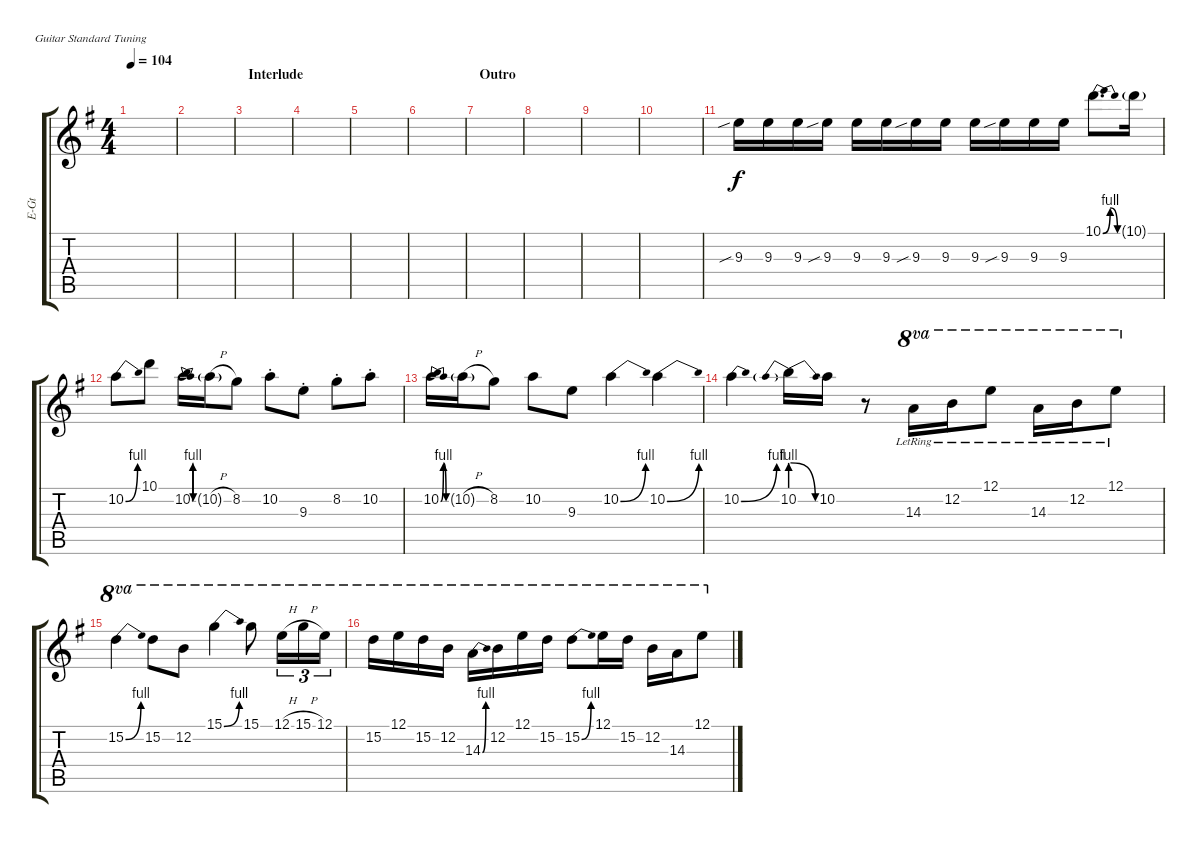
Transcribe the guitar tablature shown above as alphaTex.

\defaultSystemsLayout 4
\track ("Electric Guitar" "E-Gt") {instrument distortionguitar}
\staff {score tabs}
\tuning (E4 B3 G3 D3 A2 E2)
\ts (4 4)
\tempo 104
\clef g2
\scale
0.333333
\ks g
|
\scale
0.333333 |
\section ("" "Interlude")
\scale
0.333333 |
\scale
0.333333 |
\scale
0.333333 |
\scale
0.333333 |
\section ("" "Outro")
\scale
0.333333 |
\scale
0.333333 |
\scale
0.333333 |
\scale
0.333333 |
\scale
0.333333 9.3{sib}.16 9.3.16 9.3.16 9.3{sib}.16 9.3.16 9.3.16 9.3{sib}.16 9.3.16 9.3.16 9.3{sib}.16 9.3.16 9.3.16 10.1{be (bendrelease 0 0 10.2 4 20.4 4 30 0)}.8{d} 10.1{g}.16 |
\scale
0.333333 10.2{be (bend 0 0 15 4)}.8 10.1.8 10.2{be (bendrelease 0 0 10.2 4 20.4 4 30 0)}.16 10.2{h g}.16 8.2.8 10.2{st}.8 9.3{st}.8 8.2{st}.8 10.2{st}.8 |
\scale
0.333333 10.2{be (bendrelease 0 0 10.2 4 20.4 4 30 0)}.16 10.2{h g}.16 8.2.8 10.2.8 9.3.8 10.2{be (bend 0 0 15 4)}.4 10.2{be (bend 0 0 15 4)}.4 |
\scale
0.333333 10.2{be (bend 0 0 15 4)}.4 10.2{be (prebendrelease 0 4 15 0)}.16 10.2.16 r.8 14.3{lr}.16{ot 8va} 12.2{lr}.16{ot 8va} 12.1{lr}.8{ot 8va} 14.3{lr}.16{ot 8va} 12.2{lr}.16{ot 8va} 12.1{lr}.8{ot 8va} |
\scale
0.333333 15.2{be (bend 0 0 15 4)}.4{ot 8va} 15.2.8{ot 8va} 12.2.8{ot 8va} 15.1{be (bend 0 0 15 4)}.4{ot 8va} 15.1.8{ot 8va} 12.1{h}.16{tu (3 2) ot 8va beam merge} 15.1{h}.16{tu (3 2) ot 8va beam merge} 12.1.16{tu (3 2) ot 8va} |
\scale
0.333333 15.2.16{ot 8va} 12.1.16{ot 8va} 15.2.16{ot 8va} 12.2.16{ot 8va} 14.3{be (bend 0 0 15 4)}.16{ot 8va} 12.2.16{ot 8va} 12.1.16{ot 8va} 15.2.16{ot 8va} 15.2{be (bend 0 0 15 4)}.8{ot 8va} 12.1.16{ot 8va} 15.2.16{ot 8va} 12.2.16{ot 8va} 14.3.16{ot 8va} 12.1.8{ot 8va}
